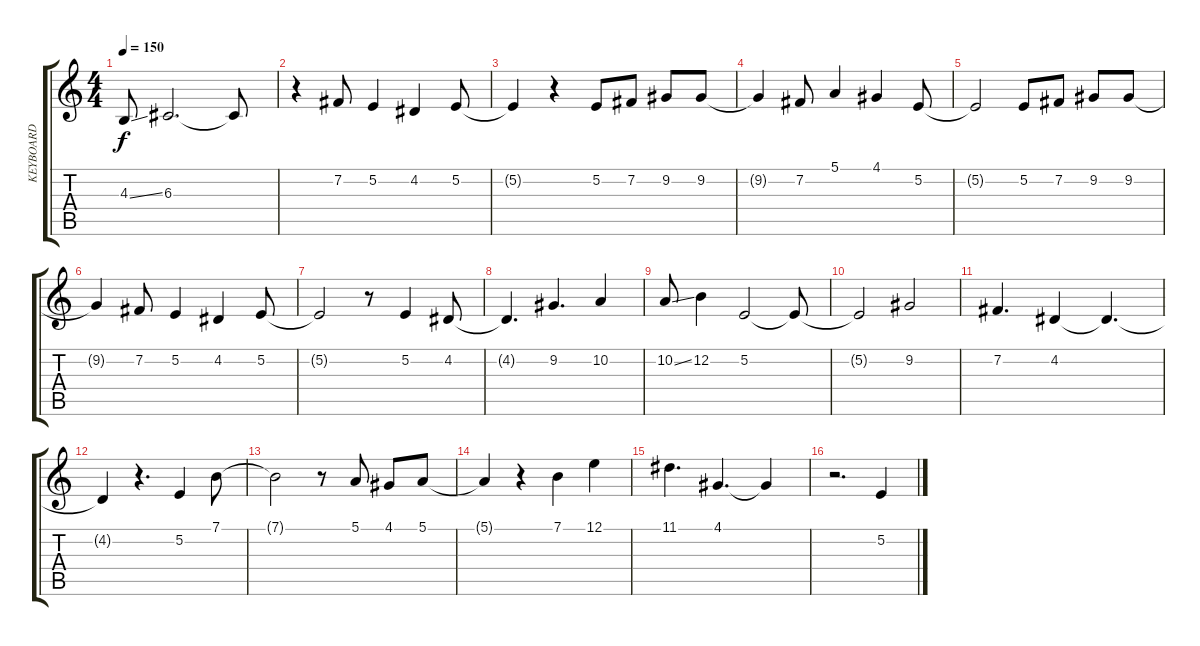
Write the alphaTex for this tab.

\track ("KEYBOARD" "KEYBOARD") {instrument electricgrandpiano}
\staff {score tabs}
\tuning (E4 B3 G3 D3 A2 E2) {hide}
\ts (4 4)
\tempo 150
\clef g2
\ks c
4.3{ss}.8{dy f} 6.3.2{d} 6.3{t}.8 |
r.4 7.2.8 5.2.4 4.2.4 5.2.8 |
5.2{t}.4 r.4 5.2.8 7.2.8 9.2.8 9.2.8 |
9.2{t}.4 7.2.8 5.1.4 4.1.4 5.2.8 |
5.2{t}.2 5.2.8 7.2.8 9.2.8 9.2.8 |
9.2{t}.4 7.2.8 5.2.4 4.2.4 5.2.8 |
5.2{t}.2 r.8 5.2.4 4.2.8 |
4.2{t}.4{d} 9.2.4{d} 10.2.4 |
10.2{ss}.8 12.2.4 5.2.2 5.2{t}.8 |
5.2{t}.2 9.2.2 |
7.2.4{d} 4.2.4 4.2{t}.4{d} |
4.2{t}.4 r.4{d} 5.2.4 7.1.8 |
7.1{t}.2 r.8 5.1.8 4.1.8 5.1.8 |
5.1{t}.4 r.4 7.1.4 12.1.4 |
11.1.4{d} 4.1.4{d} 4.1{t}.4 |
r.2{d} 5.2.4
